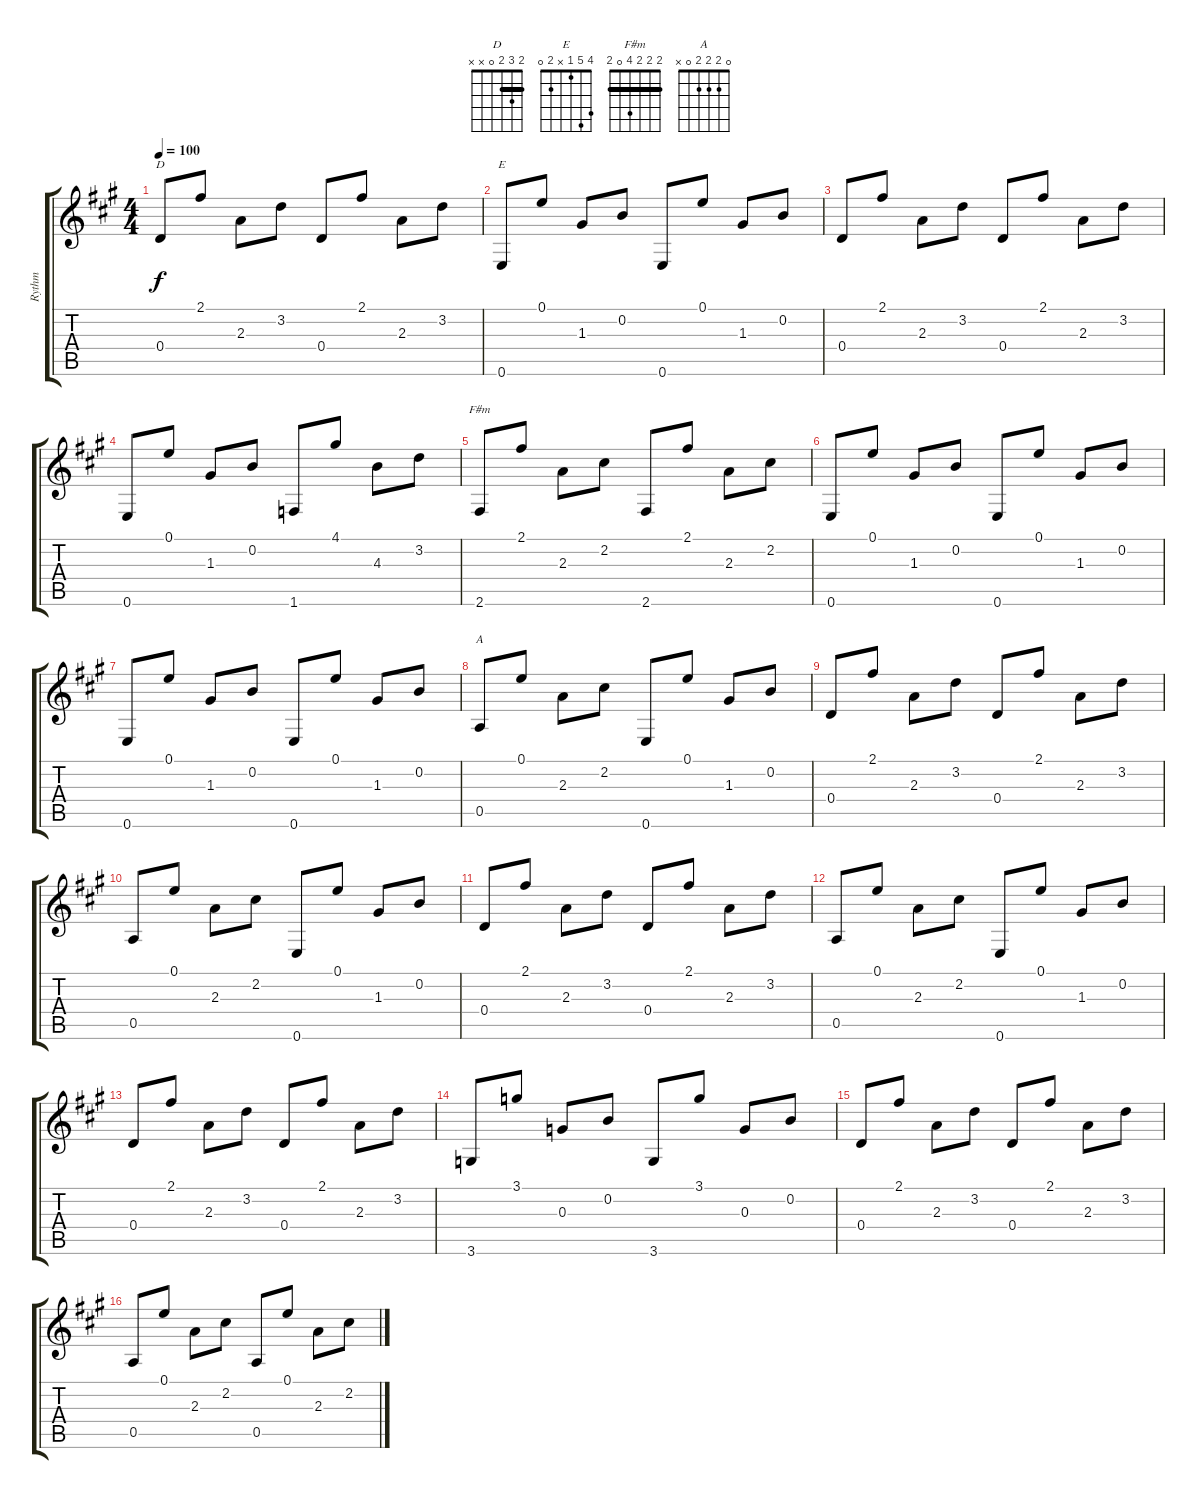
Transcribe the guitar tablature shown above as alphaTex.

\track ("Rythm" "Rythm") {instrument acousticguitarnylon}
\staff {score tabs}
\tuning (E4 B3 G3 D3 A2 E2) {hide}
\chord ("D" 2 3 2 0 x x) {barre 2}
\chord ("E" 4 5 1 x 2 0)
\chord ("F#m" 2 2 2 4 0 2) {barre 2}
\chord ("A" 0 2 2 2 0 x)
\ts (4 4)
\tempo 100
\clef g2
\ks a
0.4.8{ch "D" dy f} 2.1.8 2.3.8 3.2.8 0.4.8 2.1.8 2.3.8 3.2.8 |
0.6.8{ch "E"} 0.1.8 1.3.8 0.2.8 0.6.8 0.1.8 1.3.8 0.2.8 |
0.4.8 2.1.8 2.3.8 3.2.8 0.4.8 2.1.8 2.3.8 3.2.8 |
0.6.8 0.1.8 1.3.8 0.2.8 1.6.8 4.1.8 4.3.8 3.2.8 |
2.6.8{ch "F#m"} 2.1.8 2.3.8 2.2.8 2.6.8 2.1.8 2.3.8 2.2.8 |
0.6.8 0.1.8 1.3.8 0.2.8 0.6.8 0.1.8 1.3.8 0.2.8 |
0.6.8 0.1.8 1.3.8 0.2.8 0.6.8 0.1.8 1.3.8 0.2.8 |
0.5.8{ch "A"} 0.1.8 2.3.8 2.2.8 0.6.8 0.1.8 1.3.8 0.2.8 |
0.4.8 2.1.8 2.3.8 3.2.8 0.4.8 2.1.8 2.3.8 3.2.8 |
0.5.8 0.1.8 2.3.8 2.2.8 0.6.8 0.1.8 1.3.8 0.2.8 |
0.4.8 2.1.8 2.3.8 3.2.8 0.4.8 2.1.8 2.3.8 3.2.8 |
0.5.8 0.1.8 2.3.8 2.2.8 0.6.8 0.1.8 1.3.8 0.2.8 |
0.4.8 2.1.8 2.3.8 3.2.8 0.4.8 2.1.8 2.3.8 3.2.8 |
3.6.8 3.1.8 0.3.8 0.2.8 3.6.8 3.1.8 0.3.8 0.2.8 |
0.4.8 2.1.8 2.3.8 3.2.8 0.4.8 2.1.8 2.3.8 3.2.8 |
0.5.8 0.1.8 2.3.8 2.2.8 0.5.8 0.1.8 2.3.8 2.2.8
